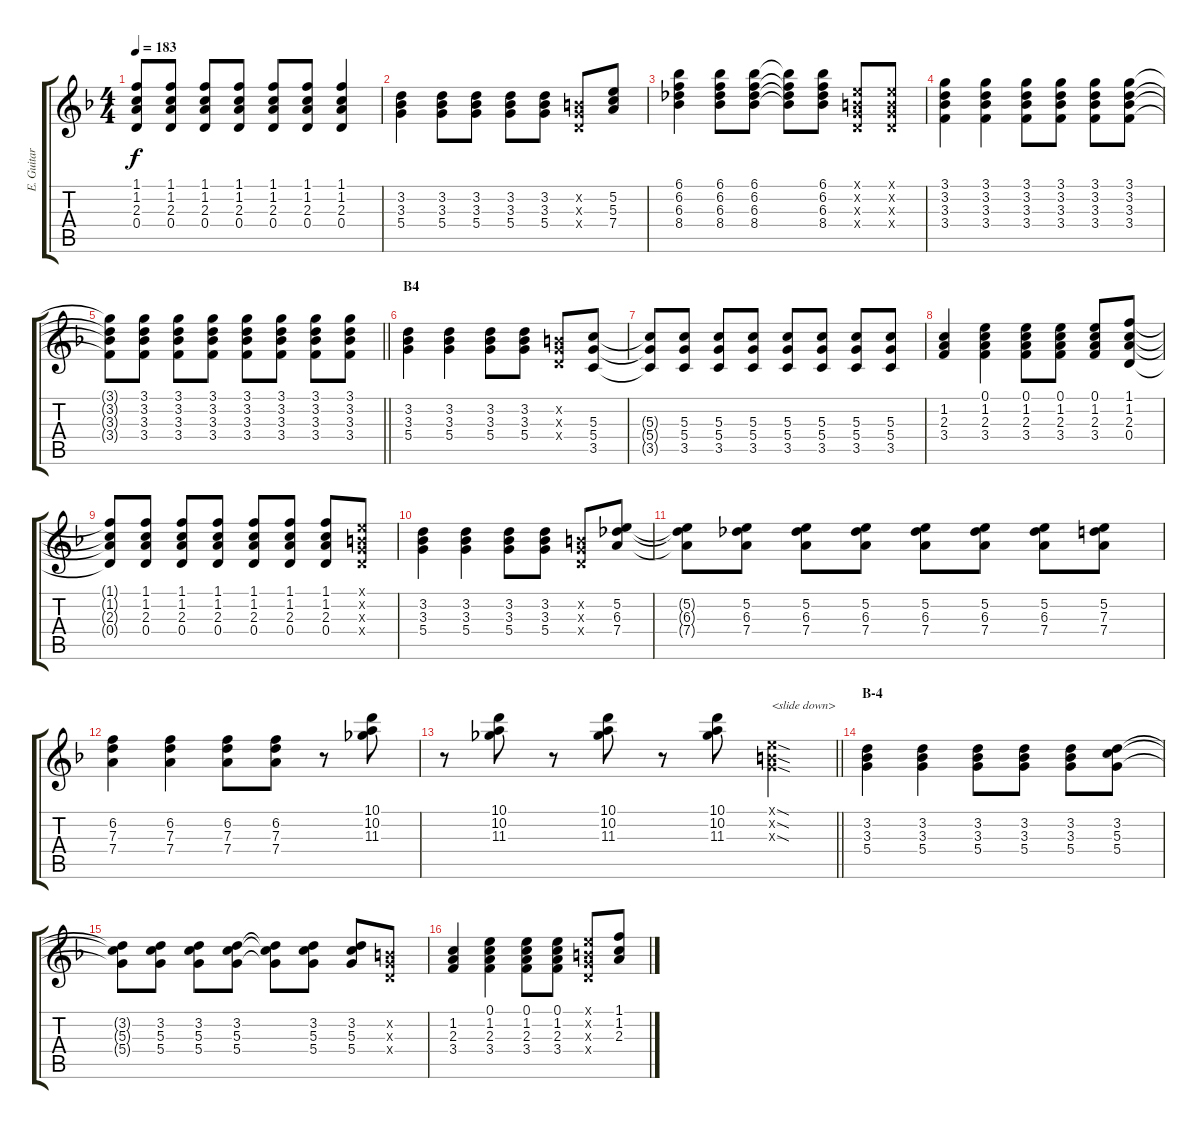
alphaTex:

\track ("E. Guitar III" "E. Guitar ") {instrument overdrivenguitar}
\staff {score tabs}
\tuning (E4 B3 G3 D3 A2 E2) {hide}
\ts (4 4)
\tempo 183
\clef g2
\ks f
(1.1{t} 1.2{t} 2.3{t} 0.4{t}).8{dy f} (1.1 1.2 2.3 0.4).8 (1.1 1.2 2.3 0.4).8 (1.1 1.2 2.3 0.4).8 (1.1 1.2 2.3 0.4).8 (1.1 1.2 2.3 0.4).8 (1.1 1.2 2.3 0.4).4 |
(3.2 3.3 5.4).4 (3.2 3.3 5.4).8 (3.2 3.3 5.4).8 (3.2 3.3 5.4).8 (3.2 3.3 5.4).8 (0.2{x} 0.3{x} 0.4{x}).8 (5.2 5.3 7.4).8 |
(6.1 6.2 6.3 8.4).4 (6.1 6.2 6.3 8.4).8 (6.1 6.2 6.3 8.4).8 (6.1{t} 6.2{t} 6.3{t} 8.4{t}).8 (6.1 6.2 6.3 8.4).8 (0.1{x} 0.2{x} 0.3{x} 0.4{x}).8 (0.1{x} 0.2{x} 0.3{x} 0.4{x}).8 |
(3.1 3.2 3.3 3.4).4 (3.1 3.2 3.3 3.4).4 (3.1 3.2 3.3 3.4).8 (3.1 3.2 3.3 3.4).8 (3.1 3.2 3.3 3.4).8 (3.1 3.2 3.3 3.4).8 |
\barLineRight lightlight
(3.1{t} 3.2{t} 3.3{t} 3.4{t}).8 (3.1 3.2 3.3 3.4).8 (3.1 3.2 3.3 3.4).8 (3.1 3.2 3.3 3.4).8 (3.1 3.2 3.3 3.4).8 (3.1 3.2 3.3 3.4).8 (3.1 3.2 3.3 3.4).8 (3.1 3.2 3.3 3.4).8 |
\section ("" "B4")
(3.2 3.3 5.4).4 (3.2 3.3 5.4).4 (3.2 3.3 5.4).8 (3.2 3.3 5.4).8 (0.2{x} 0.3{x} 0.4{x}).8 (5.3 5.4 3.5).8 |
(5.3{t} 5.4{t} 3.5{t}).8 (5.3 5.4 3.5).8 (5.3 5.4 3.5).8 (5.3 5.4 3.5).8 (5.3 5.4 3.5).8 (5.3 5.4 3.5).8 (5.3 5.4 3.5).8 (5.3 5.4 3.5).8 |
(1.2 2.3 3.4).4 (0.1 1.2 2.3 3.4).4 (0.1 1.2 2.3 3.4).8 (0.1 1.2 2.3 3.4).8 (0.1 1.2 2.3 3.4).8 (1.1 1.2 2.3 0.4).8 |
(1.1{t} 1.2{t} 2.3{t} 0.4{t}).8 (1.1 1.2 2.3 0.4).8 (1.1 1.2 2.3 0.4).8 (1.1 1.2 2.3 0.4).8 (1.1 1.2 2.3 0.4).8 (1.1 1.2 2.3 0.4).8 (1.1 1.2 2.3 0.4).8 (0.1{x} 0.2{x} 0.3{x} 0.4{x}).8 |
(3.2 3.3 5.4).4 (3.2 3.3 5.4).4 (3.2 3.3 5.4).8 (3.2 3.3 5.4).8 (0.2{x} 0.3{x} 0.4{x}).8 (5.2 6.3 7.4).8 |
(5.2{t} 6.3{t} 7.4{t}).8 (5.2 6.3 7.4).8 (5.2 6.3 7.4).8 (5.2 6.3 7.4).8 (5.2 6.3 7.4).8 (5.2 6.3 7.4).8 (5.2 6.3 7.4).8 (5.2 7.3 7.4).8 |
(6.2 7.3 7.4).4 (6.2 7.3 7.4).4 (6.2 7.3 7.4).8 (6.2 7.3 7.4).8 r.8 (10.1 10.2 11.3).8 |
\barLineRight lightlight
r.8 (10.1 10.2 11.3).8 r.8 (10.1 10.2 11.3).8 r.8 (10.1 10.2 11.3).8 (0.1{sod x} 0.2{sod x} 0.3{sod x}).4{txt "<slide down>"} |
\section ("" "B-4")
(3.2 3.3 5.4).4 (3.2 3.3 5.4).4 (3.2 3.3 5.4).8 (3.2 3.3 5.4).8 (3.2 3.3 5.4).8 (3.2 5.3 5.4).8 |
(3.2{t} 5.3{t} 5.4{t}).8 (3.2 5.3 5.4).8 (3.2 5.3 5.4).8 (3.2 5.3 5.4).8 (3.2{t} 5.3{t} 5.4{t}).8 (3.2 5.3 5.4).8 (3.2 5.3 5.4).8 (0.2{x} 0.3{x} 0.4{x}).8 |
(1.2 2.3 3.4).4 (0.1 1.2 2.3 3.4).4 (0.1 1.2 2.3 3.4).8 (0.1 1.2 2.3 3.4).8 (0.1{x} 0.2{x} 0.3{x} 0.4{x}).8 (1.1 1.2 2.3).8
